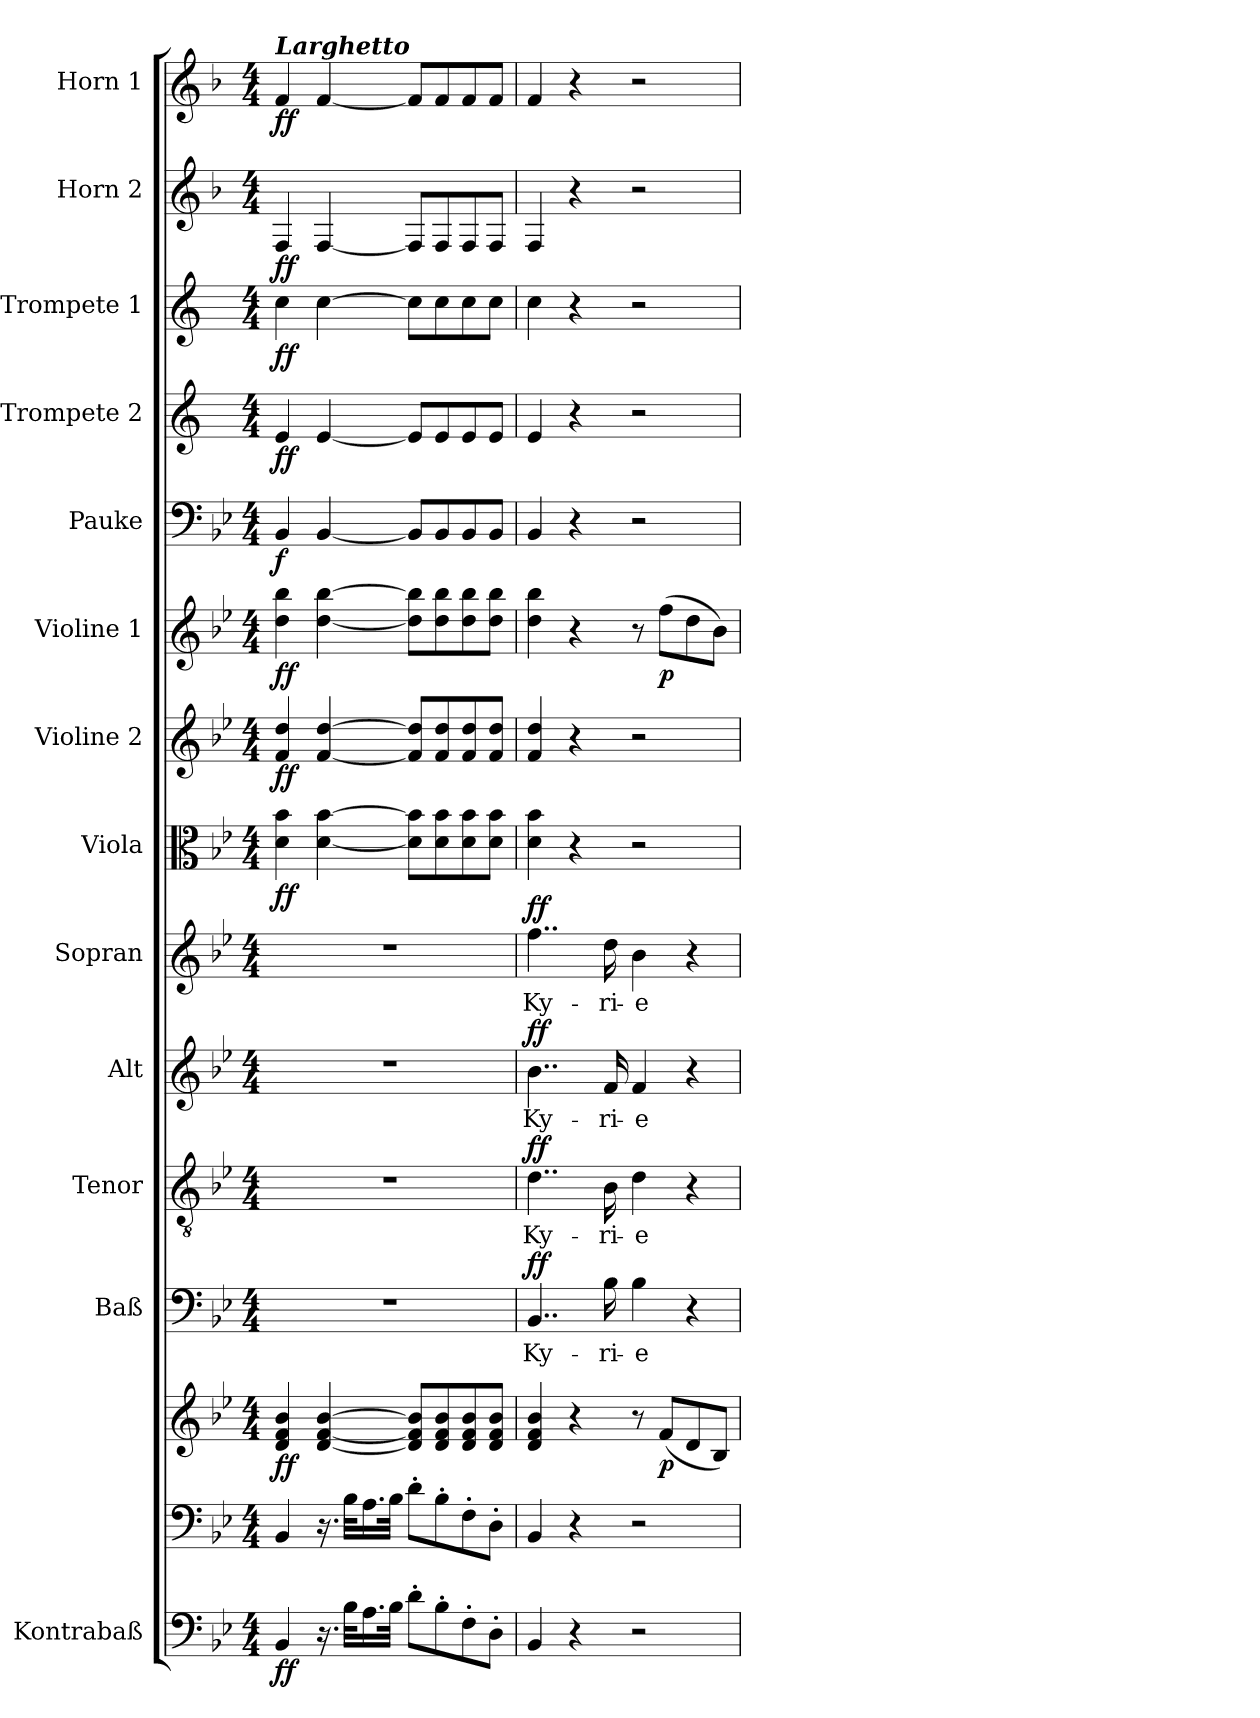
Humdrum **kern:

**kern	**dynam	**kern	**kern	**dynam	**kern	**text	**dynam	**kern	**text	**dynam	**kern	**text	**dynam	**kern	**text	**dynam	**kern	**dynam	**kern	**dynam	**kern	**dynam	**kern	**dynam	**kern	**dynam	**kern	**dynam	**kern	**dynam	**kern	**dynam
*part14	*part14	*part13	*part13	*part13	*part12	*part12	*part12	*part11	*part11	*part11	*part10	*part10	*part10	*part9	*part9	*part9	*part8	*part8	*part7	*part7	*part6	*part6	*part5	*part5	*part4	*part4	*part3	*part3	*part2	*part2	*part1	*part1
*staff15	*staff15	*staff14	*staff13	*staff13/14	*staff12	*staff12	*staff12	*staff11	*staff11	*staff11	*staff10	*staff10	*staff10	*staff9	*staff9	*staff9	*staff8	*staff8	*staff7	*staff7	*staff6	*staff6	*staff5	*staff5	*staff4	*staff4	*staff3	*staff3	*staff2	*staff2	*staff1	*staff1
*I"Kontrabaß	*	*	*	*	*I"Baß	*	*	*I"Tenor	*	*	*I"Alt	*	*	*I"Sopran	*	*	*I"Viola	*	*I"Violine 2	*	*I"Violine 1	*	*I"Pauke	*	*I"Trompete 2	*	*I"Trompete 1	*	*I"Horn 2	*	*I"Horn 1	*
*I'Kb.	*	*	*	*	*	*	*	*	*	*	*	*	*	*	*	*	*I'Vla.	*	*I'Vl. 2	*	*I'Vl. 1	*	*	*	*I'Tr. 2	*	*I'Tr. 1	*	*I'Hr. 2	*	*I'Hr. 1	*
*clefF4	*	*clefF4	*clefG2	*	*clefF4	*	*	*clefGv2	*	*	*clefG2	*	*	*clefG2	*	*	*clefC3	*	*clefG2	*	*clefG2	*	*clefF4	*	*clefG2	*	*clefG2	*	*clefG2	*	*clefG2	*
*ITrd7c12	*	*	*	*	*	*	*	*	*	*	*	*	*	*	*	*	*	*	*	*	*	*	*	*	*ITrd1c2	*	*ITrd1c2	*	*ITrd4c7	*	*ITrd4c7	*
*k[b-e-]	*	*k[b-e-]	*k[b-e-]	*	*k[b-e-]	*	*	*k[b-e-]	*	*	*k[b-e-]	*	*	*k[b-e-]	*	*	*k[b-e-]	*	*k[b-e-]	*	*k[b-e-]	*	*k[b-e-]	*	*k[b-e-]	*	*k[b-e-]	*	*k[b-e-]	*	*k[b-e-]	*
*B-:	*	*B-:	*B-:	*	*B-:	*	*	*B-:	*	*	*B-:	*	*	*B-:	*	*	*B-:	*	*B-:	*	*B-:	*	*B-:	*	*B-:	*	*B-:	*	*B-:	*	*B-:	*
*M4/4	*	*M4/4	*M4/4	*	*M4/4	*	*	*M4/4	*	*	*M4/4	*	*	*M4/4	*	*	*M4/4	*	*M4/4	*	*M4/4	*	*M4/4	*	*M4/4	*	*M4/4	*	*M4/4	*	*M4/4	*
=1	=1	=1	=1	=1	=1	=1	=1	=1	=1	=1	=1	=1	=1	=1	=1	=1	=1	=1	=1	=1	=1	=1	=1	=1	=1	=1	=1	=1	=1	=1	=1	=1
!	!	!	!	!	!	!	!	!	!	!	!	!	!	!	!	!	!	!	!	!	!	!	!	!	!	!	!	!	!	!	!LO:TX:a:Bi:t=Larghetto	!
!	!LO:DY:b	!	!	!LO:DY:b	!	!	!	!	!	!	!	!	!	!	!	!	!	!LO:DY:b	!	!LO:DY:b	!	!LO:DY:b	!	!LO:DY:b	!	!LO:DY:b	!	!LO:DY:b	!	!LO:DY:b	!	!LO:DY:b
4BBB-/	ff	4BB-/	4d/ 4f/ 4b-/	ff	1r	.	.	1r	.	.	1r	.	.	1r	.	.	4d\ 4b-\	ff	4f/ 4dd/	ff	4dd\ 4bb-\	ff	4BB-/	f	4d/	ff	4b-\	ff	4BB-/	ff	4B-/	ff
16.r	.	16.r	[4d/ [4f/ [4b-/	.	.	.	.	.	.	.	.	.	.	.	.	.	[4d\ [4b-\	.	[4f/ [4dd/	.	[4dd\ [4bb-\	.	[4BB-/	.	[4d/	.	[4b-\	.	[4BB-/	.	[4B-/	.
32BB-\KLL	.	32B-\KLL	.	.	.	.	.	.	.	.	.	.	.	.	.	.	.	.	.	.	.	.	.	.	.	.	.	.	.	.	.	.
16.AA\	.	16.A\	.	.	.	.	.	.	.	.	.	.	.	.	.	.	.	.	.	.	.	.	.	.	.	.	.	.	.	.	.	.
32BB-\JJk	.	32B-\JJk	.	.	.	.	.	.	.	.	.	.	.	.	.	.	.	.	.	.	.	.	.	.	.	.	.	.	.	.	.	.
8D'>\L	.	8d'>\L	8d/] 8f/] 8b-/]L	.	.	.	.	.	.	.	.	.	.	.	.	.	8d\] 8b-\]L	.	8f/] 8dd/]L	.	8dd\] 8bb-\]L	.	8BB-/L]	.	8d/L]	.	8b-\L]	.	8BB-/L]	.	8B-/L]	.
8BB-'>\	.	8B-'>\	8d/ 8f/ 8b-/	.	.	.	.	.	.	.	.	.	.	.	.	.	8d\ 8b-\	.	8f/ 8dd/	.	8dd\ 8bb-\	.	8BB-/	.	8d/	.	8b-\	.	8BB-/	.	8B-/	.
8FF'>\	.	8F'>\	8d/ 8f/ 8b-/	.	.	.	.	.	.	.	.	.	.	.	.	.	8d\ 8b-\	.	8f/ 8dd/	.	8dd\ 8bb-\	.	8BB-/	.	8d/	.	8b-\	.	8BB-/	.	8B-/	.
8DD'>\J	.	8D'>\J	8d/ 8f/ 8b-/J	.	.	.	.	.	.	.	.	.	.	.	.	.	8d\ 8b-\J	.	8f/ 8dd/J	.	8dd\ 8bb-\J	.	8BB-/J	.	8d/J	.	8b-\J	.	8BB-/J	.	8B-/J	.
=2	=2	=2	=2	=2	=2	=2	=2	=2	=2	=2	=2	=2	=2	=2	=2	=2	=2	=2	=2	=2	=2	=2	=2	=2	=2	=2	=2	=2	=2	=2	=2	=2
!	!	!	!	!	!	!LO:LY:b	!LO:DY:a	!	!LO:LY:b	!LO:DY:a	!	!LO:LY:b	!LO:DY:a	!	!LO:LY:b	!LO:DY:a	!	!	!	!	!	!	!	!	!	!	!	!	!	!	!	!
4BBB-/	.	4BB-/	4d/ 4f/ 4b-/	.	4..BB-/	Ky-	ff	4..d\	Ky-	ff	4..b-\	Ky-	ff	4..ff\	Ky-	ff	4d\ 4b-\	.	4f/ 4dd/	.	4dd\ 4bb-\	.	4BB-/	.	4d/	.	4b-\	.	4BB-/	.	4B-/	.
4r	.	4r	4r	.	.	.	.	.	.	.	.	.	.	.	.	.	4r	.	4r	.	4r	.	4r	.	4r	.	4r	.	4r	.	4r	.
!	!	!	!	!	!	!LO:LY:b	!	!	!LO:LY:b	!	!	!LO:LY:b	!	!	!LO:LY:b	!	!	!	!	!	!	!	!	!	!	!	!	!	!	!	!	!
.	.	.	.	.	16B-\	-ri-	.	16B-\	-ri-	.	16f/	-ri-	.	16dd\	-ri-	.	.	.	.	.	.	.	.	.	.	.	.	.	.	.	.	.
!	!	!	!	!	!	!LO:LY:b	!	!	!LO:LY:b	!	!	!LO:LY:b	!	!	!LO:LY:b	!	!	!	!	!	!	!	!	!	!	!	!	!	!	!	!	!
2r	.	2r	8r	.	4B-\	-e	.	4d\	-e	.	4f/	-e	.	4b-\	-e	.	2r	.	2r	.	8r	.	2r	.	2r	.	2r	.	2r	.	2r	.
!	!	!	!	!LO:DY:b	!	!	!	!	!	!	!	!	!	!	!	!	!	!	!	!	!	!LO:DY:b	!	!	!	!	!	!	!	!	!	!
.	.	.	(<8f/L	p	.	.	.	.	.	.	.	.	.	.	.	.	.	.	.	.	(>8ff\L	p	.	.	.	.	.	.	.	.	.	.
.	.	.	8d/	.	4r	.	.	4r	.	.	4r	.	.	4r	.	.	.	.	.	.	8dd\	.	.	.	.	.	.	.	.	.	.	.
.	.	.	8B-/J)	.	.	.	.	.	.	.	.	.	.	.	.	.	.	.	.	.	8b-\J)	.	.	.	.	.	.	.	.	.	.	.
=	=	=	=	=	=	=	=	=	=	=	=	=	=	=	=	=	=	=	=	=	=	=	=	=	=	=	=	=	=	=	=	=
*-	*-	*-	*-	*-	*-	*-	*-	*-	*-	*-	*-	*-	*-	*-	*-	*-	*-	*-	*-	*-	*-	*-	*-	*-	*-	*-	*-	*-	*-	*-	*-	*-
